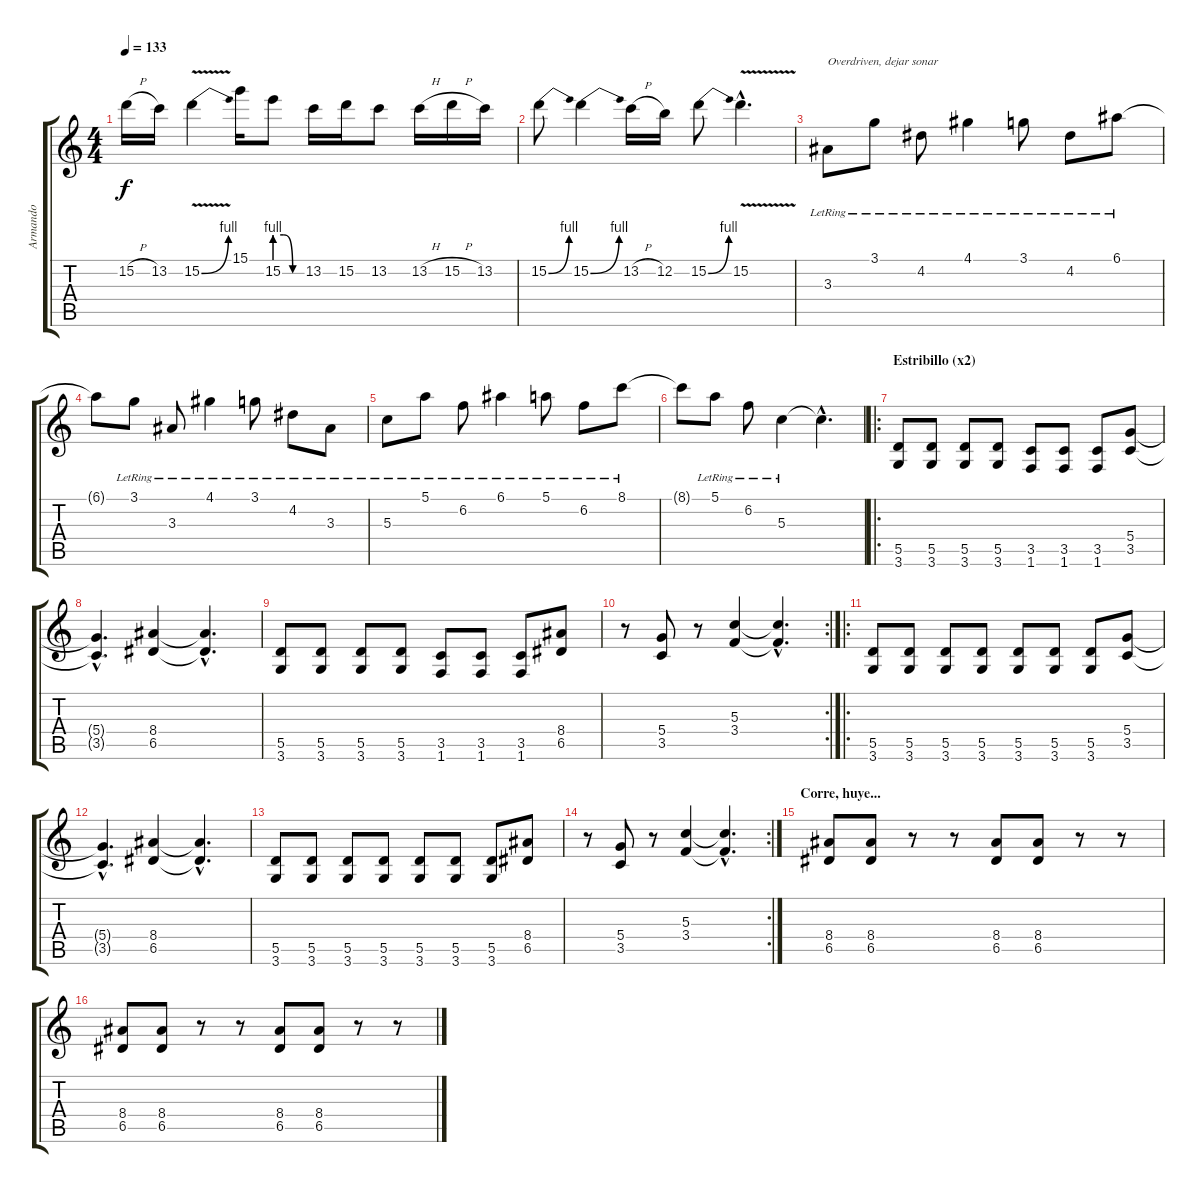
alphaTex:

\track ("Armando" "Armando") {instrument distortionguitar}
\staff {score tabs}
\tuning (E4 B3 G3 D3 A2 E2) {hide}
\ts (4 4)
\tempo 133
\clef g2
\ks c
15.2{h}.16{dy f} 13.2.16 15.2{be (bend 0 0 60 4) v}.4 15.1.16 15.2{be (custom 0 4 20 4 40 0 60 0)}.8 13.2.16 15.2.16 13.2.8 13.2{h}.16 15.2{h}.16 13.2.16 |
15.2{be (bend 0 0 60 4)}.8 15.2{be (bend 0 0 60 4)}.4 13.2{h}.16 12.2.16 15.2{be (bend 0 0 60 4)}.8 15.2{v hac}.4{d} |
3.3{lr}.8{txt "Overdriven, dejar sonar" instrument overdrivenguitar} 3.1{lr}.8 4.2{lr}.8 4.1{lr}.4 3.1{lr}.8 4.2{lr}.8 6.1{lr}.8 |
6.1{t}.8 3.1{lr}.8 3.3{lr}.8 4.1{lr}.4 3.1{lr}.8 4.2{lr}.8 3.3{lr}.8 |
5.3{lr}.8 5.1{lr}.8 6.2{lr}.8 6.1{lr}.4 5.1{lr}.8 6.2{lr}.8 8.1{lr}.8 |
8.1{t}.8 5.1{lr}.8 6.2{lr}.8 5.3{lr}.4 5.3{hac t}.4{d} |
\ro
\section ("" "Estribillo (x2)")
(5.5 3.6).8{volume 13 instrument distortionguitar} (5.5 3.6).8 (5.5 3.6).8 (5.5 3.6).8 (3.5 1.6).8 (3.5 1.6).8 (3.5 1.6).8 (5.4 3.5).8 |
(5.4{hac t} 3.5{hac t}).4{d} (8.4 6.5).4 (8.4{hac t} 6.5{hac t}).4{d} |
(5.5 3.6).8 (5.5 3.6).8 (5.5 3.6).8 (5.5 3.6).8 (3.5 1.6).8 (3.5 1.6).8 (3.5 1.6).8 (8.4 6.5).8 |
\rc 2
r.8 (5.4 3.5).8 r.8 (5.3 3.4).4 (5.3{hac t} 3.4{hac t}).4{d} |
\ro
(5.5 3.6).8 (5.5 3.6).8 (5.5 3.6).8 (5.5 3.6).8 (5.5 3.6).8 (5.5 3.6).8 (5.5 3.6).8 (5.4 3.5).8 |
(5.4{hac t} 3.5{hac t}).4{d} (8.4 6.5).4 (8.4{hac t} 6.5{hac t}).4{d} |
(5.5 3.6).8 (5.5 3.6).8 (5.5 3.6).8 (5.5 3.6).8 (5.5 3.6).8 (5.5 3.6).8 (5.5 3.6).8 (8.4 6.5).8 |
\rc 2
r.8 (5.4 3.5).8 r.8 (5.3 3.4).4 (5.3{hac t} 3.4{hac t}).4{d} |
\section ("" "Corre, huye...")
(8.4 6.5).8 (8.4 6.5).8 r.8 r.8 (8.4 6.5).8 (8.4 6.5).8 r.8 r.8 |
(8.4 6.5).8 (8.4 6.5).8 r.8 r.8 (8.4 6.5).8 (8.4 6.5).8 r.8 r.8
